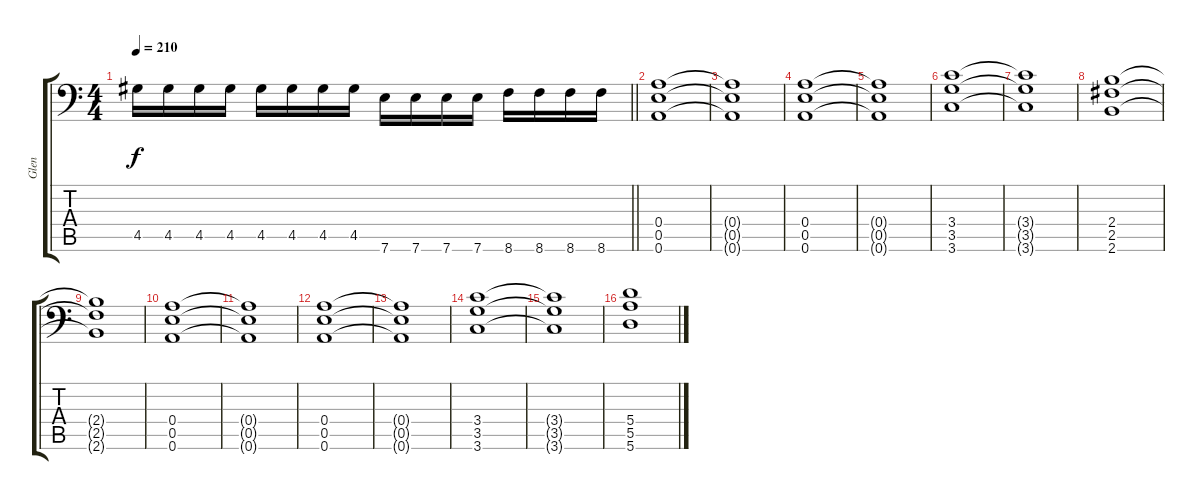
\track ("Glen" "Glen") {instrument distortionguitar}
\staff {score tabs}
\tuning (B3 Gb3 D3 A2 E2 A1) {hide}
\ts (4 4)
\tempo 210
\clef f4
\barLineRight lightlight
\ks c
4.5.16{dy f} 4.5.16 4.5.16 4.5.16 4.5.16 4.5.16 4.5.16 4.5.16 7.6.16 7.6.16 7.6.16 7.6.16 8.6.16 8.6.16 8.6.16 8.6.16 |
\section ("" "")
(0.4 0.5 0.6).1 |
(0.4{t} 0.5{t} 0.6{t}).1 |
(0.4 0.5 0.6).1 |
(0.4{t} 0.5{t} 0.6{t}).1 |
(3.4 3.5 3.6).1 |
(3.4{t} 3.5{t} 3.6{t}).1 |
(2.4 2.5 2.6).1 |
(2.4{t} 2.5{t} 2.6{t}).1 |
(0.4 0.5 0.6).1 |
(0.4{t} 0.5{t} 0.6{t}).1 |
(0.4 0.5 0.6).1 |
(0.4{t} 0.5{t} 0.6{t}).1 |
(3.4 3.5 3.6).1 |
(3.4{t} 3.5{t} 3.6{t}).1 |
(5.4 5.5 5.6).1
